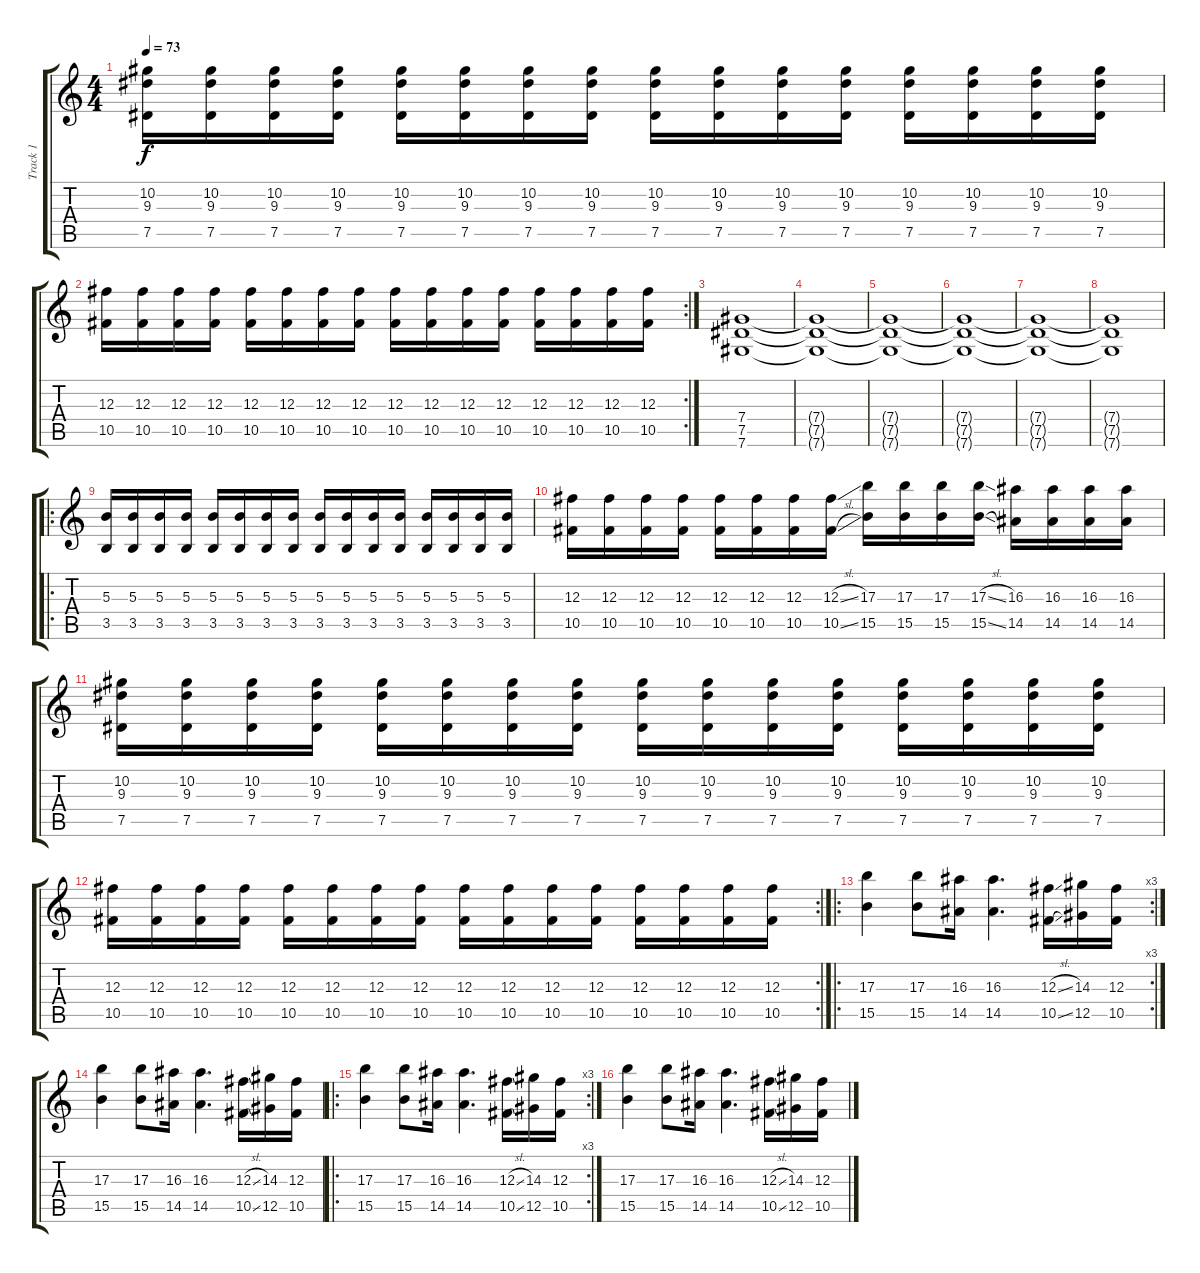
\track ("Track 1" "Track 1") {instrument distortionguitar}
\staff {score tabs}
\tuning (Eb4 Bb3 Gb3 Db3 Ab2 Db2) {hide}
\ts (4 4)
\tempo 73
\clef g2
\ks c
(10.2 9.3 7.5).16{dy f} (10.2 9.3 7.5).16 (10.2 9.3 7.5).16 (10.2 9.3 7.5).16 (10.2 9.3 7.5).16 (10.2 9.3 7.5).16 (10.2 9.3 7.5).16 (10.2 9.3 7.5).16 (10.2 9.3 7.5).16 (10.2 9.3 7.5).16 (10.2 9.3 7.5).16 (10.2 9.3 7.5).16 (10.2 9.3 7.5).16 (10.2 9.3 7.5).16 (10.2 9.3 7.5).16 (10.2 9.3 7.5).16 |
\rc 2
(12.3 10.5).16 (12.3 10.5).16 (12.3 10.5).16 (12.3 10.5).16 (12.3 10.5).16 (12.3 10.5).16 (12.3 10.5).16 (12.3 10.5).16 (12.3 10.5).16 (12.3 10.5).16 (12.3 10.5).16 (12.3 10.5).16 (12.3 10.5).16 (12.3 10.5).16 (12.3 10.5).16 (12.3 10.5).16 |
(7.4 7.5 7.6).1 |
(7.4{t} 7.5{t} 7.6{t}).1 |
(7.4{t} 7.5{t} 7.6{t}).1 |
(7.4{t} 7.5{t} 7.6{t}).1 |
(7.4{t} 7.5{t} 7.6{t}).1 |
(7.4{t} 7.5{t} 7.6{t}).1 |
\ro
(5.3 3.5).16 (5.3 3.5).16 (5.3 3.5).16 (5.3 3.5).16 (5.3 3.5).16 (5.3 3.5).16 (5.3 3.5).16 (5.3 3.5).16 (5.3 3.5).16 (5.3 3.5).16 (5.3 3.5).16 (5.3 3.5).16 (5.3 3.5).16 (5.3 3.5).16 (5.3 3.5).16 (5.3 3.5).16 |
(12.3 10.5).16 (12.3 10.5).16 (12.3 10.5).16 (12.3 10.5).16 (12.3 10.5).16 (12.3 10.5).16 (12.3 10.5).16 (12.3{sl} 10.5{sl}).16 (17.3 15.5).16 (17.3 15.5).16 (17.3 15.5).16 (17.3{sl} 15.5{sl}).16 (16.3 14.5).16 (16.3 14.5).16 (16.3 14.5).16 (16.3 14.5).16 |
(10.2 9.3 7.5).16 (10.2 9.3 7.5).16 (10.2 9.3 7.5).16 (10.2 9.3 7.5).16 (10.2 9.3 7.5).16 (10.2 9.3 7.5).16 (10.2 9.3 7.5).16 (10.2 9.3 7.5).16 (10.2 9.3 7.5).16 (10.2 9.3 7.5).16 (10.2 9.3 7.5).16 (10.2 9.3 7.5).16 (10.2 9.3 7.5).16 (10.2 9.3 7.5).16 (10.2 9.3 7.5).16 (10.2 9.3 7.5).16 |
\rc 2
(12.3 10.5).16 (12.3 10.5).16 (12.3 10.5).16 (12.3 10.5).16 (12.3 10.5).16 (12.3 10.5).16 (12.3 10.5).16 (12.3 10.5).16 (12.3 10.5).16 (12.3 10.5).16 (12.3 10.5).16 (12.3 10.5).16 (12.3 10.5).16 (12.3 10.5).16 (12.3 10.5).16 (12.3 10.5).16 |
\ro
\rc 3
(17.3 15.5).4 (17.3 15.5).8 (16.3 14.5).16 (16.3 14.5).4{d} (12.3{sl} 10.5{sl}).16 (14.3 12.5).16 (12.3 10.5).16 |
(17.3 15.5).4 (17.3 15.5).8 (16.3 14.5).16 (16.3 14.5).4{d} (12.3{sl} 10.5{sl}).16 (14.3 12.5).16 (12.3 10.5).16 |
\ro
\rc 3
(17.3 15.5).4 (17.3 15.5).8 (16.3 14.5).16 (16.3 14.5).4{d} (12.3{sl} 10.5{sl}).16 (14.3 12.5).16 (12.3 10.5).16 |
(17.3 15.5).4 (17.3 15.5).8 (16.3 14.5).16 (16.3 14.5).4{d} (12.3{sl} 10.5{sl}).16 (14.3 12.5).16 (12.3 10.5).16
